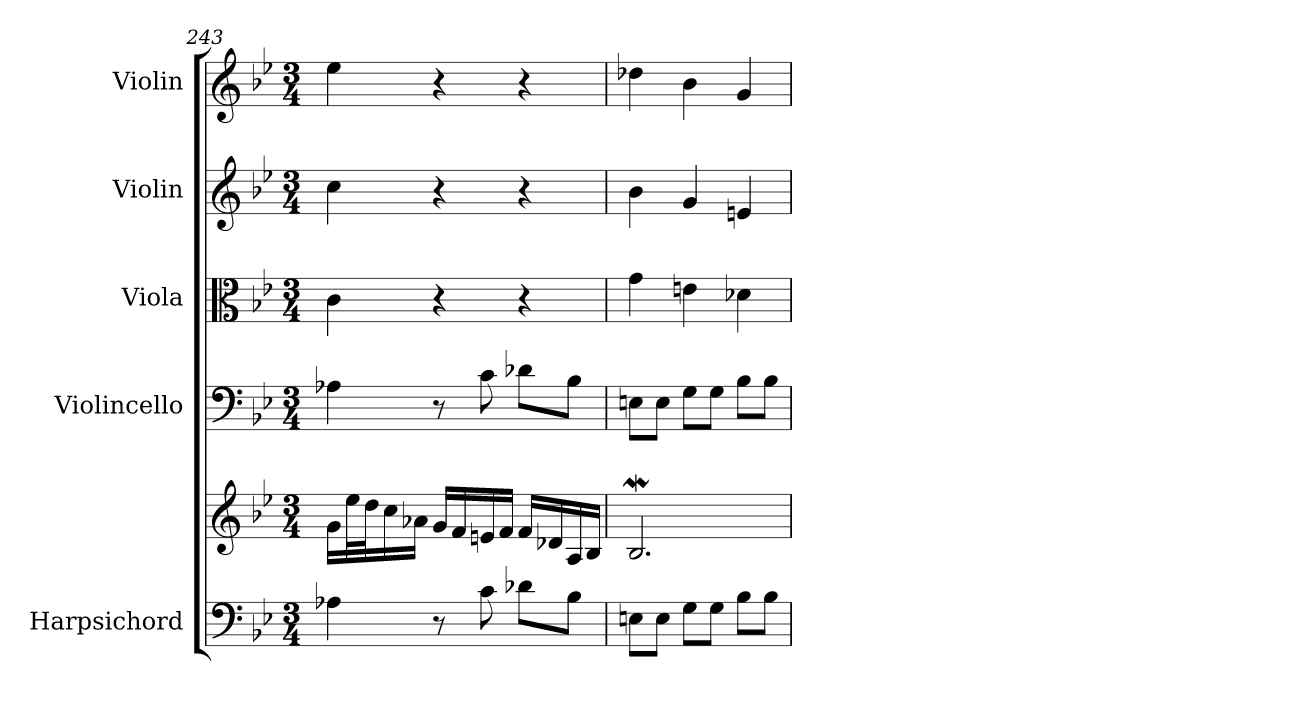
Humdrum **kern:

**kern	**kern	**kern	**kern	**kern	**kern
*part5	*part5	*part4	*part3	*part2	*part1
*staff6	*staff5	*staff4	*staff3	*staff2	*staff1
*I"Harpsichord	*	*I"Violincello	*I"Viola	*I"Violin	*I"Violin
*I'Hpschd	*	*I'Vc	*I'Vla	*I'Vln	*I'Vln
!!LO:PB:g=z
*clefF4	*clefG2	*clefF4	*clefC3	*clefG2	*clefG2
*k[b-e-]	*k[b-e-]	*k[b-e-]	*k[b-e-]	*k[b-e-]	*k[b-e-]
*M3/4	*M3/4	*M3/4	*M3/4	*M3/4	*M3/4
=243	=243	=243	=243	=243	=243
4A-X\	16g\LL	4A-X\	4c\	4cc\	4ee-\
.	32ee-\L	.	.	.	.
.	32dd\J	.	.	.	.
.	16cc\	.	.	.	.
.	16a-X\JJ	.	.	.	.
8r	16g/LL	8r	4r	4r	4r
.	16f/	.	.	.	.
8c\	16en/	8c\	.	.	.
.	16f/JJ	.	.	.	.
8d-X\L	16f/LL	8d-X\L	4r	4r	4r
.	16d-X/	.	.	.	.
8B-\J	16A/	8B-\J	.	.	.
.	16B-/JJ	.	.	.	.
=244	=244	=244	=244	=244	=244
8En\L	2.B-w/	8En\L	4g\	4b-\	4dd-X\
8E\J	.	8E\J	.	.	.
8G\L	.	8G\L	4en\	4g/	4b-\
8G\J	.	8G\J	.	.	.
8B-\L	.	8B-\L	4d-X\	4en/	4g/
8B-\J	.	8B-\J	.	.	.
=	=	=	=	=	=
*-	*-	*-	*-	*-	*-
